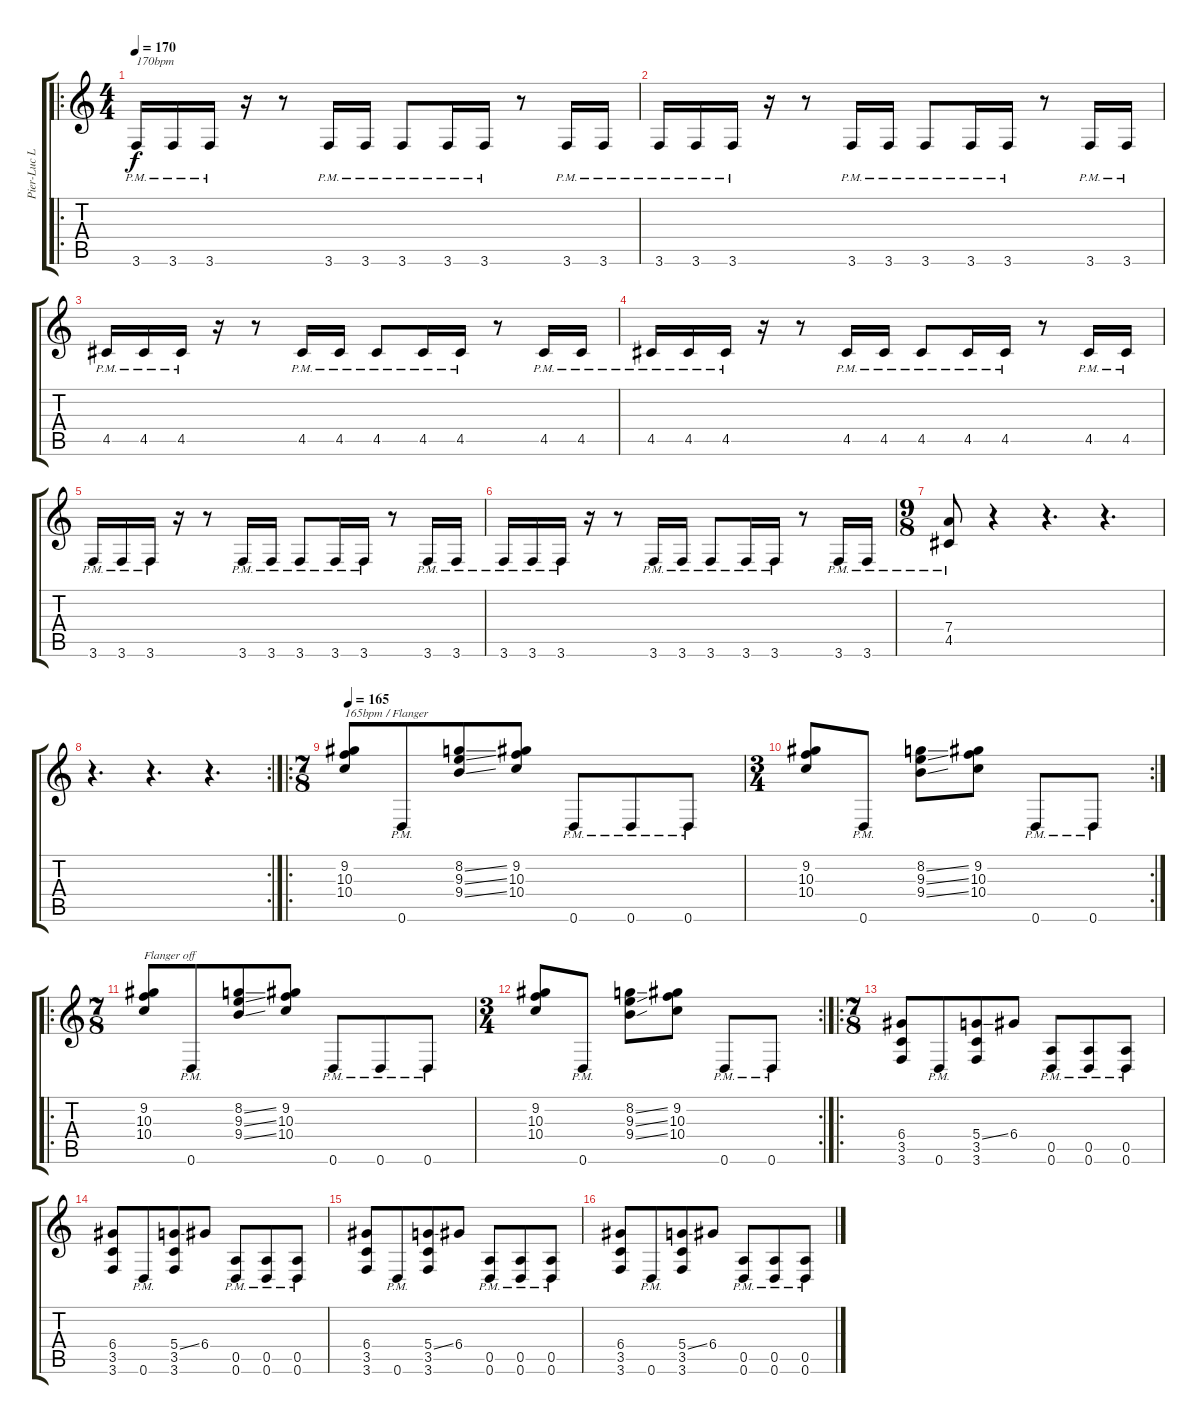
\track ("Pier-Luc Lampron" "Pier-Luc L") {instrument distortionguitar}
\staff {score tabs}
\tuning (E4 B3 G3 D3 A2 D2) {hide}
\ro
\ts (4 4)
\tempo 170
\clef g2
\ks c
3.6{pm}.16{txt "170bpm" dy f instrument distortionguitar} 3.6{pm}.16 3.6{pm}.16 r.16 r.8 3.6{pm}.16 3.6{pm}.16 3.6{pm}.8 3.6{pm}.16 3.6{pm}.16 r.8 3.6{pm}.16 3.6{pm}.16 |
3.6{pm}.16 3.6{pm}.16 3.6{pm}.16 r.16 r.8 3.6{pm}.16 3.6{pm}.16 3.6{pm}.8 3.6{pm}.16 3.6{pm}.16 r.8 3.6{pm}.16 3.6{pm}.16 |
4.5{pm}.16 4.5{pm}.16 4.5{pm}.16 r.16 r.8 4.5{pm}.16 4.5{pm}.16 4.5{pm}.8 4.5{pm}.16 4.5{pm}.16 r.8 4.5{pm}.16 4.5{pm}.16 |
4.5{pm}.16 4.5{pm}.16 4.5{pm}.16 r.16 r.8 4.5{pm}.16 4.5{pm}.16 4.5{pm}.8 4.5{pm}.16 4.5{pm}.16 r.8 4.5{pm}.16 4.5{pm}.16 |
3.6{pm}.16 3.6{pm}.16 3.6{pm}.16 r.16 r.8 3.6{pm}.16 3.6{pm}.16 3.6{pm}.8 3.6{pm}.16 3.6{pm}.16 r.8 3.6{pm}.16 3.6{pm}.16 |
3.6{pm}.16 3.6{pm}.16 3.6{pm}.16 r.16 r.8 3.6{pm}.16 3.6{pm}.16 3.6{pm}.8 3.6{pm}.16 3.6{pm}.16 r.8 3.6{pm}.16 3.6{pm}.16 |
\ts (9 8)
(7.4{pm} 4.5{pm}).8 r.4 r.4{d} r.4{d} |
\rc 2
r.4{d} r.4{d} r.4{d} |
\ro
\ts (7 8)
\tempo 165
(9.2 10.3 10.4).8{txt "165bpm / Flanger"} 0.6{pm}.8 (8.2{ss} 9.3{ss} 9.4{ss}).8 (9.2 10.3 10.4).8 0.6{pm}.8 0.6{pm}.8 0.6{pm}.8 |
\rc 2
\ts (3 4)
(9.2 10.3 10.4).8 0.6{pm}.8 (8.2{ss} 9.3{ss} 9.4{ss}).8 (9.2 10.3 10.4).8 0.6{pm}.8 0.6{pm}.8 |
\ro
\ts (7 8)
(9.2 10.3 10.4).8{txt "Flanger off"} 0.6{pm}.8 (8.2{ss} 9.3{ss} 9.4{ss}).8 (9.2 10.3 10.4).8 0.6{pm}.8 0.6{pm}.8 0.6{pm}.8 |
\rc 2
\ts (3 4)
(9.2 10.3 10.4).8 0.6{pm}.8 (8.2{ss} 9.3{ss} 9.4{ss}).8 (9.2 10.3 10.4).8 0.6{pm}.8 0.6{pm}.8 |
\ro
\ts (7 8)
(6.4 3.5 3.6).8 0.6{pm}.8 (5.4{ss} 3.5 3.6).8 6.4.8 (0.5{pm} 0.6{pm}).8 (0.5{pm} 0.6{pm}).8 (0.5{pm} 0.6{pm}).8 |
(6.4 3.5 3.6).8 0.6{pm}.8 (5.4{ss} 3.5 3.6).8 6.4.8 (0.5{pm} 0.6{pm}).8 (0.5{pm} 0.6{pm}).8 (0.5{pm} 0.6{pm}).8 |
(6.4 3.5 3.6).8 0.6{pm}.8 (5.4{ss} 3.5 3.6).8 6.4.8 (0.5{pm} 0.6{pm}).8 (0.5{pm} 0.6{pm}).8 (0.5{pm} 0.6{pm}).8 |
(6.4 3.5 3.6).8 0.6{pm}.8 (5.4{ss} 3.5 3.6).8 6.4.8 (0.5{pm} 0.6{pm}).8 (0.5{pm} 0.6{pm}).8 (0.5{pm} 0.6{pm}).8
